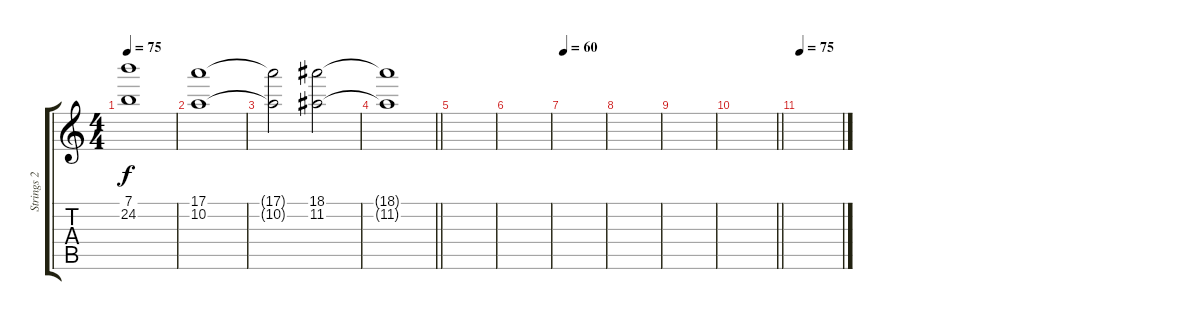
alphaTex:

\track ("Strings 2" "Strings 2") {instrument stringensemble2}
\staff {score tabs}
\tuning (E5 B4 G4 D4 A3 E3) {hide}
\ts (4 4)
\tempo 75
\clef g2
\ks c
(7.1{t} 24.2{t}).1{dy f} |
(17.1 10.2).1 |
(17.1{t} 10.2{t}).2 (18.1 11.2).2 |
\barLineRight lightlight
(18.1{t} 11.2{t}).1 |
|
|
\tempo 60
|
|
|
\barLineRight lightlight
|
\tempo 75
